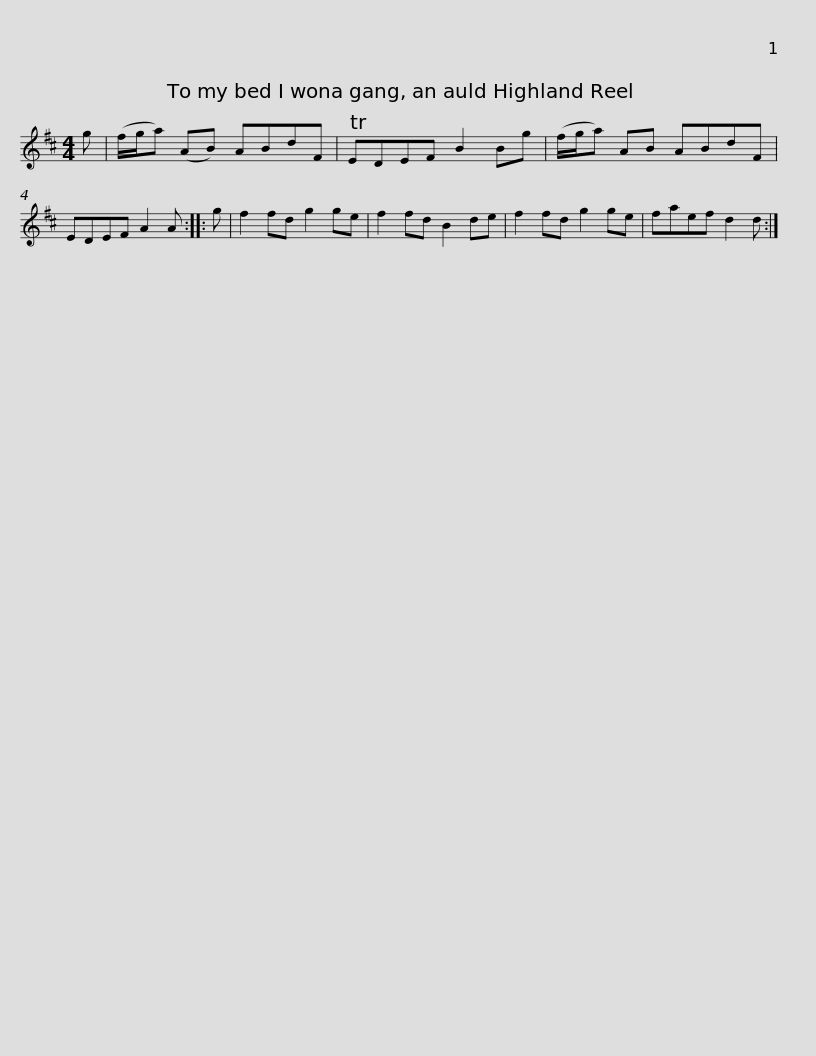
X:1
L:1/8
M:4/4
I:linebreak $
K:D
V:1 treble
V:1
 g | (f/g/a) (AB) ABdF | TEDEF B2 Bg | (f/g/a) AB ABdF | EDEF A2 A :: %5
 g | f2 fd g2 ge |$ f2 fd B2 de | f2 fd g2 ge | faef d2 d :| %10
